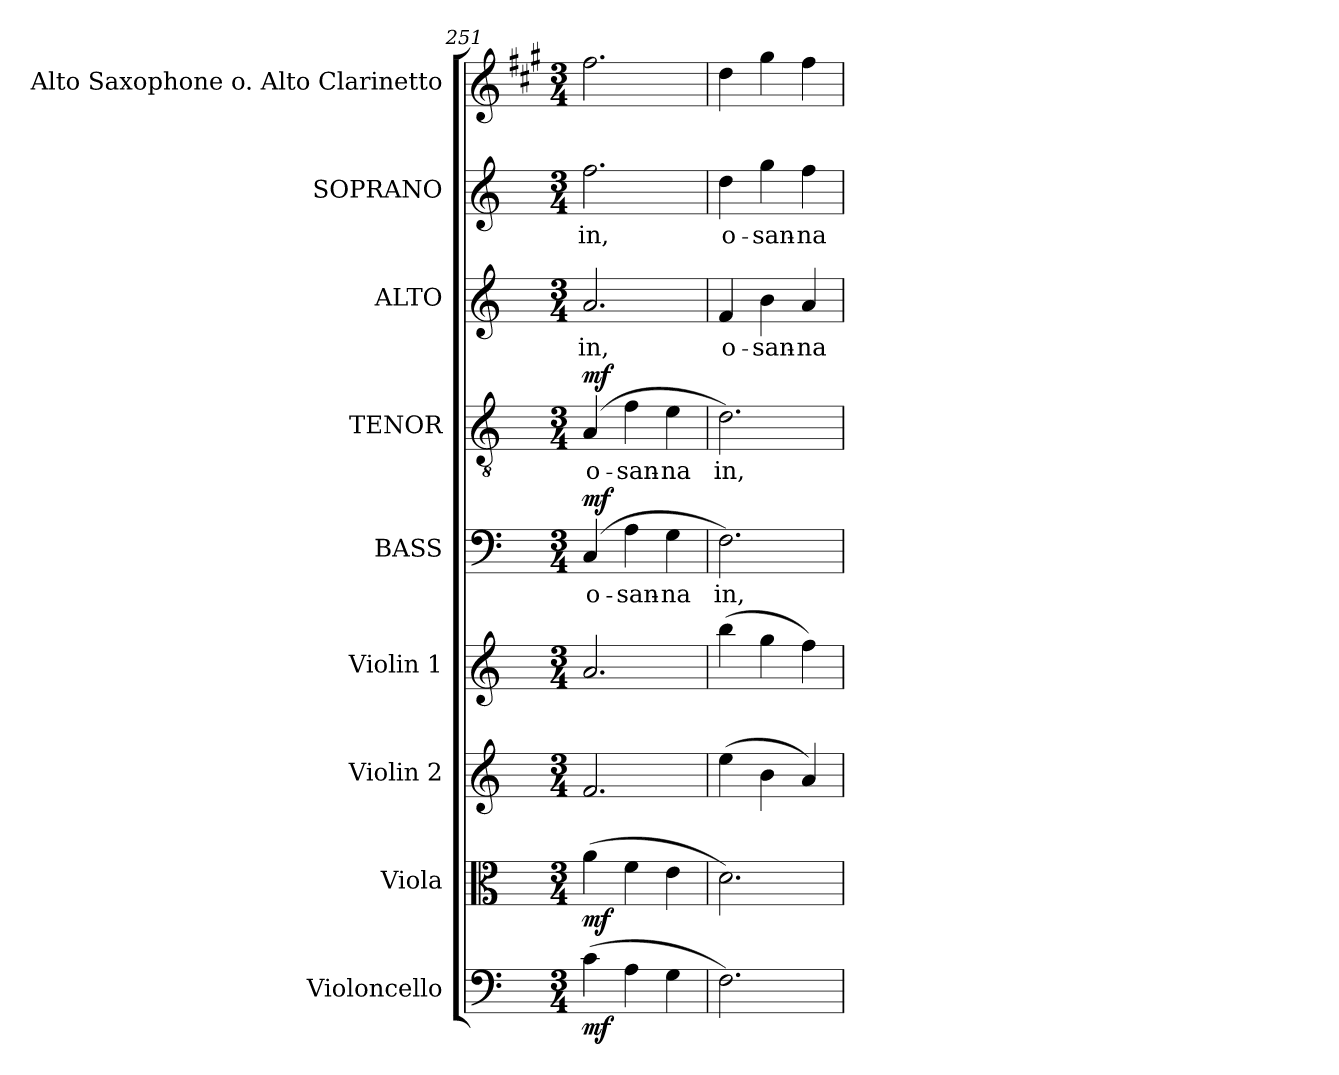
**kern	**dynam	**kern	**dynam	**kern	**kern	**kern	**text	**dynam	**kern	**text	**dynam	**kern	**text	**kern	**text	**kern
*part9	*part9	*part8	*part8	*part7	*part6	*part5	*part5	*part5	*part4	*part4	*part4	*part3	*part3	*part2	*part2	*part1
*staff9	*staff9	*staff8	*staff8	*staff7	*staff6	*staff5	*staff5	*staff5	*staff4	*staff4	*staff4	*staff3	*staff3	*staff2	*staff2	*staff1
*I"Violoncello	*	*I"Viola	*	*I"Violin 2	*I"Violin 1	*I"BASS	*	*	*I"TENOR	*	*	*I"ALTO	*	*I"SOPRANO	*	*I"Alto Saxophone o. Alto Clarinetto
*I'Vc.	*	*I'Vla.	*	*I'Vln. 2	*I'Vln. 1	*I'B.	*	*	*I'T.	*	*	*I'A.	*	*I'S.	*	*I'Alto Sax. o. Alto Clar.
*clefF4	*	*clefC3	*	*clefG2	*clefG2	*clefF4	*	*	*clefGv2	*	*	*clefG2	*	*clefG2	*	*clefG2
*	*	*	*	*	*	*	*	*	*ITrd7c12	*	*	*	*	*	*	*ITrd5c9
*k[]	*	*k[]	*	*k[]	*k[]	*k[]	*	*	*k[]	*	*	*k[]	*	*k[]	*	*k[]
*C:	*	*C:	*	*C:	*C:	*C:	*	*	*C:	*	*	*C:	*	*C:	*	*C:
*M3/4	*	*M3/4	*	*M3/4	*M3/4	*M3/4	*	*	*M3/4	*	*	*M3/4	*	*M3/4	*	*M3/4
=251	=251	=251	=251	=251	=251	=251	=251	=251	=251	=251	=251	=251	=251	=251	=251	=251
!	!	!	!	!	!	!	!LO:LY:b:color=#000000	!	!	!	!	!	!	!	!	!
!	!	!	!	!	!	!	!	!	!	!LO:LY:b:color=#000000	!	!	!	!	!	!
!	!	!	!	!	!	!	!	!	!	!	!	!	!LO:LY:b:color=#000000	!	!	!
!	!	!	!	!	!	!	!	!	!	!	!	!	!	!	!LO:LY:b:color=#000000	!
(4ci\	mf	(4ai\	mf	2.fi/	2.ai/	(4Ci/	o-	mf	(4AAi/	o-	mf	2.ai/	in,	2.ffi\	in,	2.ai\
!	!	!	!	!	!	!	!LO:LY:b:color=#000000	!	!	!	!	!	!	!	!	!
!	!	!	!	!	!	!	!	!	!	!LO:LY:b:color=#000000	!	!	!	!	!	!
4Ai\	.	4fi\	.	.	.	4Ai\	-san-	.	4Fi\	-san-	.	.	.	.	.	.
!	!	!	!	!	!	!	!LO:LY:b:color=#000000	!	!	!	!	!	!	!	!	!
!	!	!	!	!	!	!	!	!	!	!LO:LY:b:color=#000000	!	!	!	!	!	!
4Gi\	.	4ei\	.	.	.	4Gi\	-na	.	4Ei\	-na	.	.	.	.	.	.
=252	=252	=252	=252	=252	=252	=252	=252	=252	=252	=252	=252	=252	=252	=252	=252	=252
!	!	!	!	!	!	!	!LO:LY:b:color=#000000	!	!	!	!	!	!	!	!	!
!	!	!	!	!	!	!	!	!	!	!LO:LY:b:color=#000000	!	!	!	!	!	!
!	!	!	!	!	!	!	!	!	!	!	!	!	!LO:LY:b:color=#000000	!	!	!
!	!	!	!	!	!	!	!	!	!	!	!	!	!	!	!LO:LY:b:color=#000000	!
2.Fi\)	.	2.di\)	.	(4eei\	(4bbi\	2.Fi\)	in,	.	2.Di\)	in,	.	4fi/	o-	4ddi\	o-	4fi\
!	!	!	!	!	!	!	!	!	!	!	!	!	!LO:LY:b:color=#000000	!	!	!
!	!	!	!	!	!	!	!	!	!	!	!	!	!	!	!LO:LY:b:color=#000000	!
.	.	.	.	4bi\	4ggi\	.	.	.	.	.	.	4bi\	-san-	4ggi\	-san-	4bi\
!	!	!	!	!	!	!	!	!	!	!	!	!	!LO:LY:b:color=#000000	!	!	!
!	!	!	!	!	!	!	!	!	!	!	!	!	!	!	!LO:LY:b:color=#000000	!
.	.	.	.	4ai/)	4ffi\)	.	.	.	.	.	.	4ai/	-na	4ffi\	-na	4ai\
=	=	=	=	=	=	=	=	=	=	=	=	=	=	=	=	=
*-	*-	*-	*-	*-	*-	*-	*-	*-	*-	*-	*-	*-	*-	*-	*-	*-
